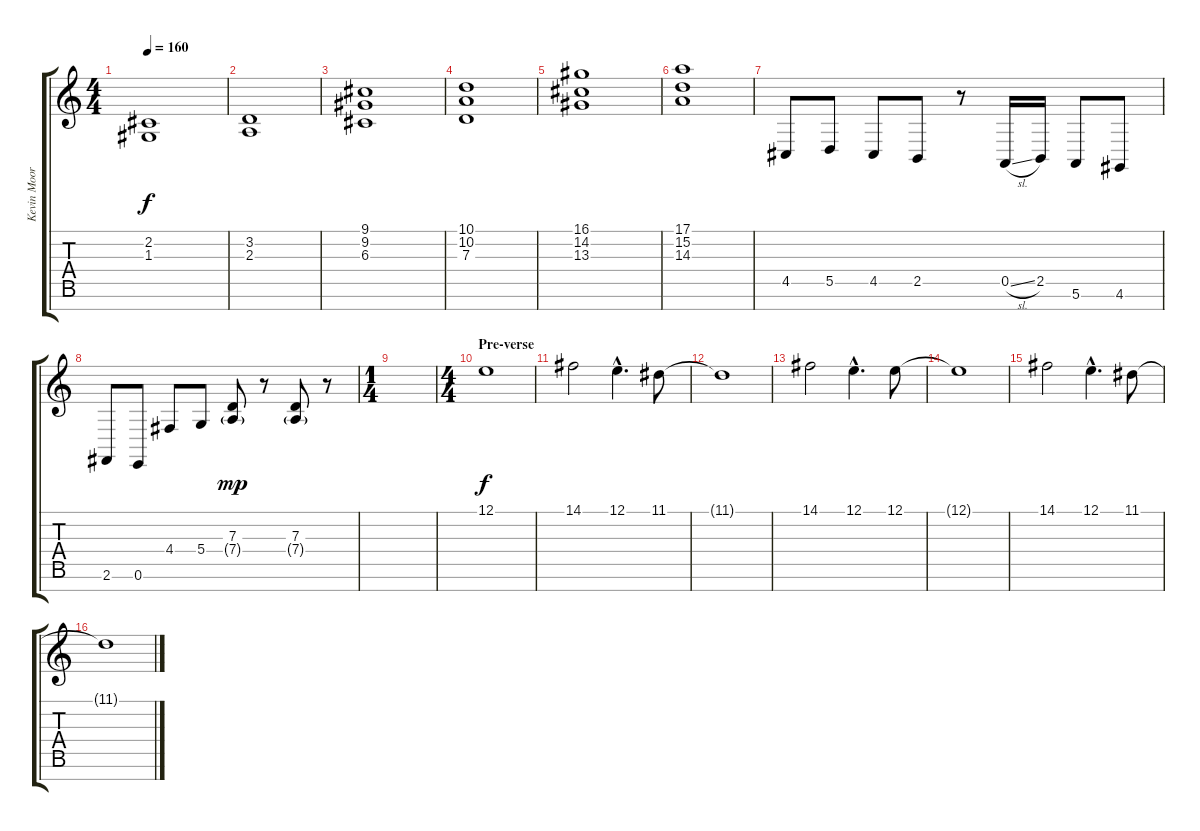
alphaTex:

\track ("Kevin Moore Lead Keyboard" "Kevin Moor") {instrument lead2sawtooth}
\staff {score tabs}
\tuning (E4 B3 G3 D3 A2 E2 B1) {hide}
\ts (4 4)
\section ("" "")
\tempo 160
\clef g2
\ks c
(2.2 1.3).1{dy f volume 11 instrument pad8sweep} |
(3.2 2.3).1 |
(9.1 9.2 6.3).1 |
(10.1 10.2 7.3).1 |
(16.1 14.2 13.3).1 |
(17.1 15.2 14.3).1 |
4.5.8{volume 13 instrument lead2sawtooth} 5.5.8 4.5.8 2.5.8 r.8 0.5{sl}.16 2.5.16 5.6.8 4.6.8 |
2.6.8 0.6.8 4.4.8 5.4.8 (7.3 7.4{g}).8{dy mp} r.8 (7.3 7.4{g}).8 r.8 |
\ts (1 4)
|
\ts (4 4)
\section ("" "Pre-verse")
12.1.1{dy f instrument stringensemble1} |
14.1.2 12.1{hac}.4{d} 11.1.8 |
11.1{t}.1 |
14.1.2 12.1{hac}.4{d} 12.1.8 |
12.1{t}.1 |
14.1.2 12.1{hac}.4{d} 11.1.8 |
11.1{t}.1
